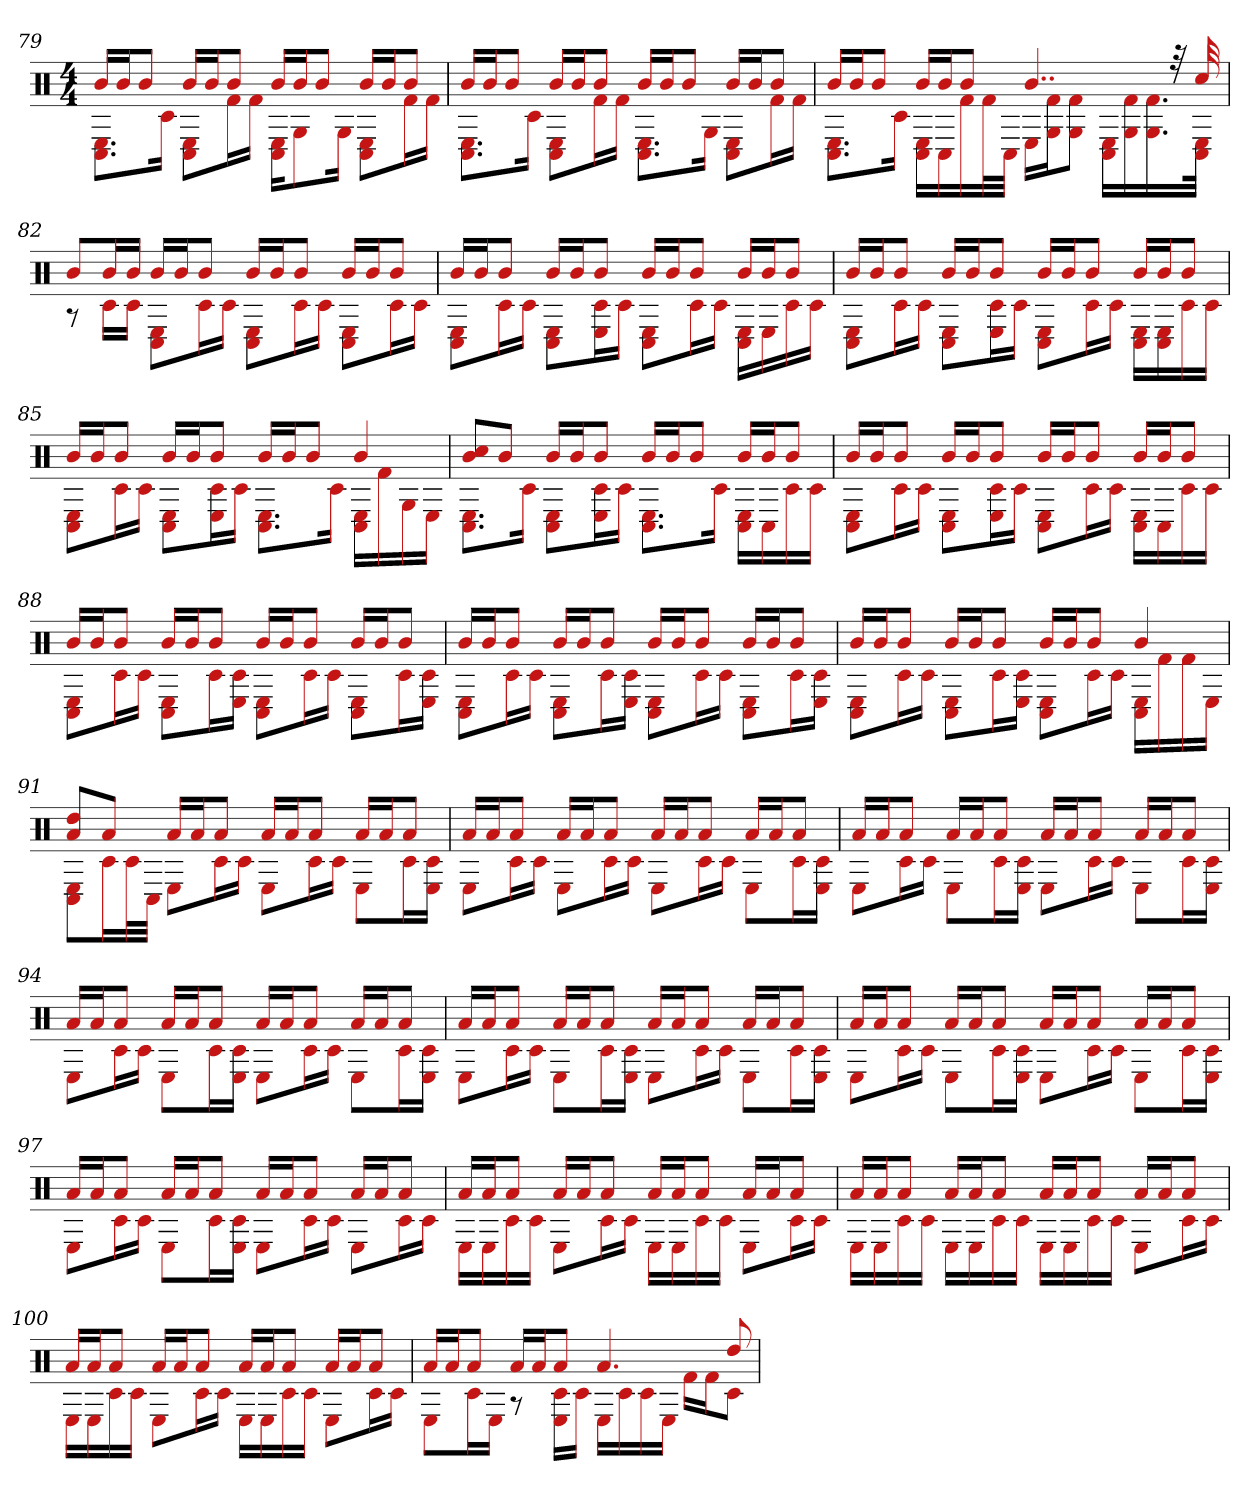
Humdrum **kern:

**kern
*part1
*staff1
*clefX
*k[]
*M4/4
=79
*^
16bLL	8.E 8.C#L
16bJ	.
8bJ	.
.	16c#Jk
16bLL	8E 8C#L
16bJ	.
8bJ	16f#L
.	16f#JJ
16bLL	16C# 16EKL
16bJ	8G
8bJ	.
.	16GJk
16bLL	8C# 8EL
16bJ	.
8bJ	16f#L
.	16f#JJ
=80	=80
16bLL	8.C# 8.EL
16bJ	.
8bJ	.
.	16c#Jk
16bLL	8C# 8EL
16bJ	.
8bJ	16f#L
.	16f#JJ
16bLL	8.C# 8.EL
16bJ	.
8bJ	.
.	16GJk
16bLL	8E 8C#L
16bJ	.
8bJ	16f#L
.	16f#JJ
=81	=81
16bLL	8.E 8.C#L
16bJ	.
8bJ	.
.	16c#Jk
16bLL	16C# 16ELL
16bJ	16C#
8bJ	16f#
.	32f#L
.	32C#JJJ
4..b	16ELL
.	16f# 16GJ
.	8f# 8GJ
.	16C# 16ELL
.	16G 16f#
.	16.G 16.f#
32r	.
32cc#	32C# 32EJJk
=82	=82
8bL	8r
16bL	16c#LL
16bJJ	16c#JJ
16bLL	8C# 8EL
16bJ	.
8bJ	16c#L
.	16c#JJ
16bLL	8C# 8EL
16bJ	.
8bJ	16c#L
.	16c#JJ
16bLL	8C# 8EL
16bJ	.
8bJ	16c#L
.	16c#JJ
=83	=83
16bLL	8E 8C#L
16bJ	.
8bJ	16c#L
.	16c#JJ
16bLL	8E 8C#L
16bJ	.
8bJ	16c# 16EL
.	16c#JJ
16bLL	8C# 8EL
16bJ	.
8bJ	16c#L
.	16c#JJ
16bLL	16C# 16ELL
16bJ	16E
8bJ	16c#
.	16c#JJ
=84	=84
16bLL	8C# 8EL
16bJ	.
8bJ	16c#L
.	16c#JJ
16bLL	8C# 8EL
16bJ	.
8bJ	16c# 16EL
.	16c#JJ
16bLL	8E 8C#L
16bJ	.
8bJ	16c#L
.	16c#JJ
16bLL	16C# 16ELL
16bJ	16E 16C#
8bJ	16c#
.	16c#JJ
=85	=85
16bLL	8C# 8EL
16bJ	.
8bJ	16c#L
.	16c#JJ
16bLL	8C# 8EL
16bJ	.
8bJ	16E 16c#L
.	16c#JJ
16bLL	8.C# 8.EL
16bJ	.
8bJ	.
.	16c#Jk
4b	16C# 16ELL
.	16f#
.	16G
.	16EJJ
=86	=86
8cc# 8bL	8.C# 8.EL
8bJ	.
.	16c#Jk
16bLL	8E 8C#L
16bJ	.
8bJ	16c# 16EL
.	16c#JJ
16bLL	8.E 8.C#L
16bJ	.
8bJ	.
.	16c#Jk
16bLL	16E 16C#LL
16bJ	16C#
8bJ	16c#
.	16c#JJ
=87	=87
16bLL	8C# 8EL
16bJ	.
8bJ	16c#L
.	16c#JJ
16bLL	8C# 8EL
16bJ	.
8bJ	16E 16c#L
.	16c#JJ
16bLL	8C# 8EL
16bJ	.
8bJ	16c#L
.	16c#JJ
16bLL	16E 16C#LL
16bJ	16C#
8bJ	16c#
.	16c#JJ
=88	=88
16bLL	8C# 8EL
16bJ	.
8bJ	16c#L
.	16c#JJ
16bLL	8C# 8EL
16bJ	.
8bJ	16c#L
.	16c# 16EJJ
16bLL	8C# 8EL
16bJ	.
8bJ	16c#L
.	16c#JJ
16bLL	8C# 8EL
16bJ	.
8bJ	16c#L
.	16c# 16EJJ
=89	=89
16bLL	8C# 8EL
16bJ	.
8bJ	16c#L
.	16c#JJ
16bLL	8C# 8EL
16bJ	.
8bJ	16c#L
.	16c# 16EJJ
16bLL	8C# 8EL
16bJ	.
8bJ	16c#L
.	16c#JJ
16bLL	8C# 8EL
16bJ	.
8bJ	16c#L
.	16c# 16EJJ
=90	=90
16bLL	8C# 8EL
16bJ	.
8bJ	16c#L
.	16c#JJ
16bLL	8C# 8EL
16bJ	.
8bJ	16c#L
.	16c# 16EJJ
16bLL	8C# 8EL
16bJ	.
8bJ	16c#L
.	16c#JJ
4b	16E 16C#LL
.	16f#
.	16f#
.	16EJJ
=91	=91
8a 8ddL	8C# 8EL
8aJ	16c#L
.	32c#L
.	32C#JJJ
16aLL	8EL
16aJ	.
8aJ	16c#L
.	16c#JJ
16aLL	8EL
16aJ	.
8aJ	16c#L
.	16c#JJ
16aLL	8EL
16aJ	.
8aJ	16c#L
.	16c# 16EJJ
=92	=92
16aLL	8EL
16aJ	.
8aJ	16c#L
.	16c#JJ
16aLL	8EL
16aJ	.
8aJ	16c#L
.	16c#JJ
16aLL	8EL
16aJ	.
8aJ	16c#L
.	16c#JJ
16aLL	8EL
16aJ	.
8aJ	16c#L
.	16c# 16EJJ
=93	=93
16aLL	8EL
16aJ	.
8aJ	16c#L
.	16c#JJ
16aLL	8EL
16aJ	.
8aJ	16c#L
.	16c# 16EJJ
16aLL	8EL
16aJ	.
8aJ	16c#L
.	16c#JJ
16aLL	8EL
16aJ	.
8aJ	16c#L
.	16E 16c#JJ
=94	=94
16aLL	8EL
16aJ	.
8aJ	16c#L
.	16c#JJ
16aLL	8EL
16aJ	.
8aJ	16c#L
.	16c# 16EJJ
16aLL	8EL
16aJ	.
8aJ	16c#L
.	16c#JJ
16aLL	8EL
16aJ	.
8aJ	16c#L
.	16E 16c#JJ
=95	=95
16aLL	8EL
16aJ	.
8aJ	16c#L
.	16c#JJ
16aLL	8EL
16aJ	.
8aJ	16c#L
.	16c# 16EJJ
16aLL	8EL
16aJ	.
8aJ	16c#L
.	16c#JJ
16aLL	8EL
16aJ	.
8aJ	16c#L
.	16c# 16EJJ
=96	=96
16aLL	8EL
16aJ	.
8aJ	16c#L
.	16c#JJ
16aLL	8EL
16aJ	.
8aJ	16c#L
.	16c# 16EJJ
16aLL	8EL
16aJ	.
8aJ	16c#L
.	16c#JJ
16aLL	8EL
16aJ	.
8aJ	16c#L
.	16c# 16EJJ
=97	=97
16aLL	8EL
16aJ	.
8aJ	16c#L
.	16c#JJ
16aLL	8EL
16aJ	.
8aJ	16c#L
.	16c# 16EJJ
16aLL	8EL
16aJ	.
8aJ	16c#L
.	16c#JJ
16aLL	8EL
16aJ	.
8aJ	16c#L
.	16c#JJ
=98	=98
16aLL	16ELL
16aJ	16E
8aJ	16c#
.	16c#JJ
16aLL	8EL
16aJ	.
8aJ	16c#L
.	16c#JJ
16aLL	16ELL
16aJ	16E
8aJ	16c#
.	16c#JJ
16aLL	8EL
16aJ	.
8aJ	16c#L
.	16c#JJ
=99	=99
16aLL	16ELL
16aJ	16E
8aJ	16c#
.	16c#JJ
16aLL	16ELL
16aJ	16E
8aJ	16c#
.	16c#JJ
16aLL	16ELL
16aJ	16E
8aJ	16c#
.	16c#JJ
16aLL	8EL
16aJ	.
8aJ	16c#L
.	16c#JJ
=100	=100
16aLL	16ELL
16aJ	16E
8aJ	16c#
.	16c#JJ
16aLL	8EL
16aJ	.
8aJ	16c#L
.	16c#JJ
16aLL	16ELL
16aJ	16E
8aJ	16c#
.	16c#JJ
16aLL	8EL
16aJ	.
8aJ	16c#L
.	16c#JJ
=101	=101
16aLL	8EL
16aJ	.
8aJ	16c#L
.	16EJJ
16aLL	8r
16aJ	.
8aJ	16E 16c#LL
.	16c#JJ
4.a	16ELL
.	16c#
.	16c#
.	16EJJ
.	16f#LL
.	16f#J
8dd	8c#J
*v	*v
=
*-
